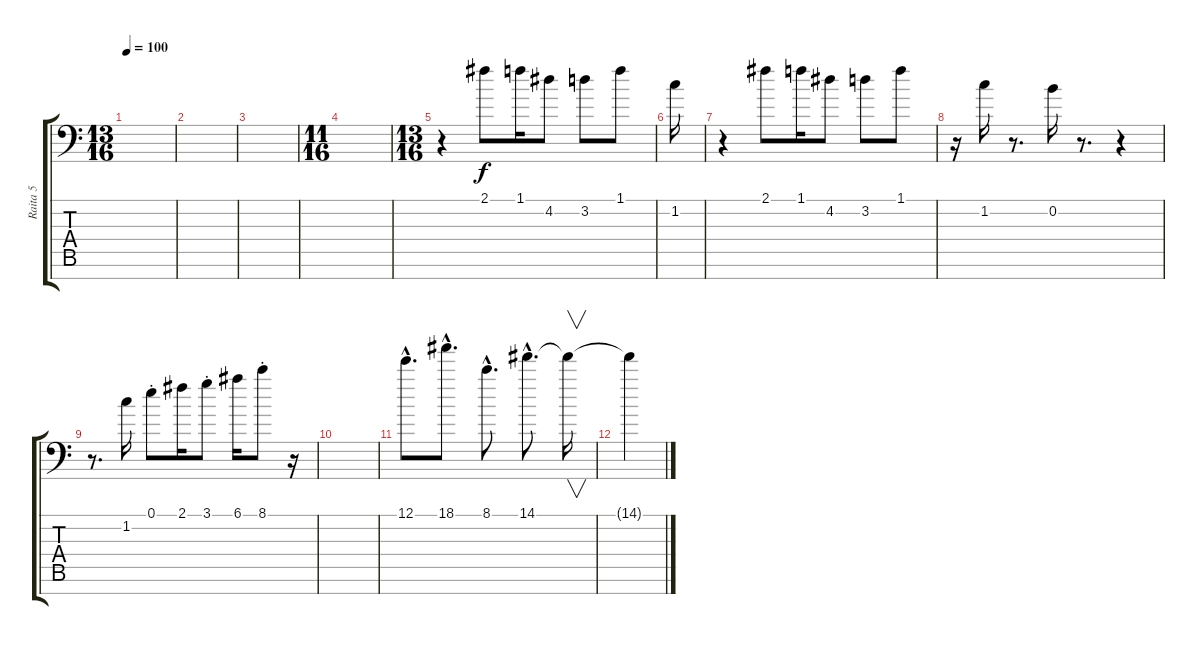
\track ("Raita 5" "Raita 5") {instrument electricguitarjazz}
\staff {score tabs}
\tuning (E4 B3 G3 D3 A2 E2 C-1) {hide}
\ts (13 16)
\tempo 100
\clef f4
\ks c
|
|
|
\ts (11 16)
|
\ts (13 16)
r.4 2.1.8 1.1.16 4.2.8 3.2.8 1.1.8 |
1.2.16 |
r.4 2.1.8 1.1.16 4.2.8 3.2.8 1.1.8 |
r.16 1.2.16 r.8{d} 0.2.16 r.8{d} r.4 |
r.8{d} 1.2.16 0.1{st}.8 2.1.16 3.1{st}.8 6.1.16 8.1{st}.8 r.16 |
|
12.1{hac}.8{d} 18.1{hac}.8{d} 8.1{hac}.8{d} 14.1{hac}.8{d} 14.1{t}.16{v} |
14.1{t}.4
